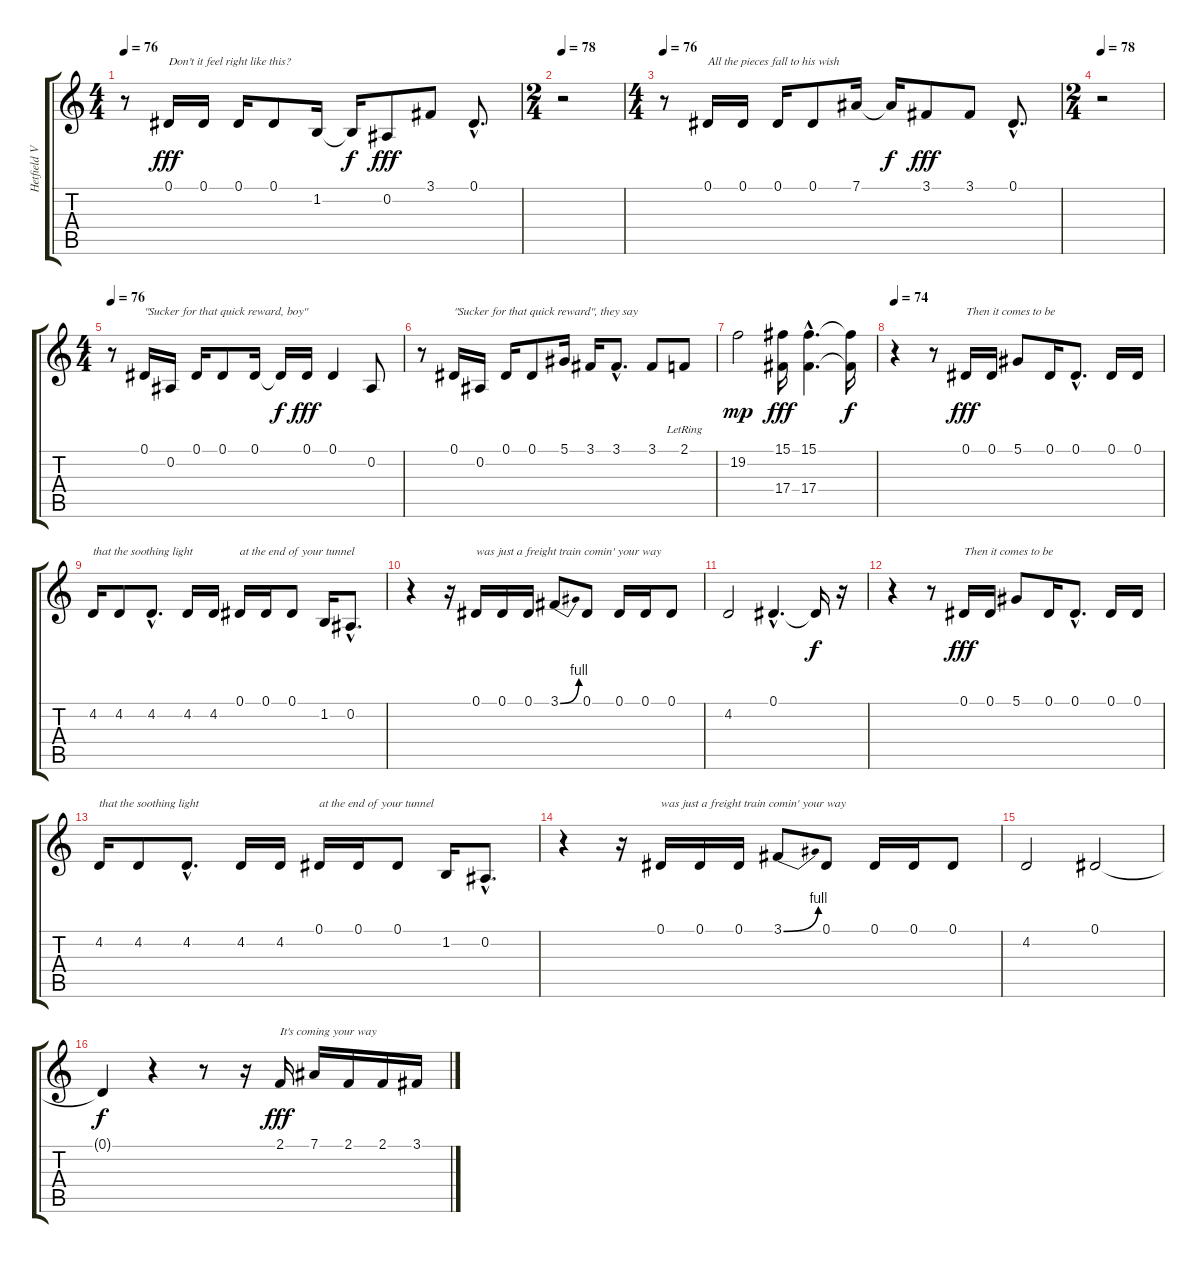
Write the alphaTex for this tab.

\track ("Hetfield Voice" "Hetfield V") {instrument englishhorn}
\staff {score tabs}
\tuning (Eb4 Bb3 Gb3 Db3 Ab2 Eb2) {hide}
\ts (4 4)
\tempo 76
\clef g2
\ks c
r.8{dy fff volume 14 instrument englishhorn} 0.1.16{txt "Don't it feel right like this?"} 0.1.16 0.1.16 0.1.8 1.2.16 1.2{t}.16{dy f} 0.2.8{dy fff} 3.1.8 0.1{hac}.8{d} |
\ts (2 4)
\tempo 78
r.2 |
\ts (4 4)
\tempo 76
r.8{instrument englishhorn} 0.1.16{txt "All the pieces fall to his wish"} 0.1.16 0.1.16 0.1.8 7.1.16 7.1{t}.16{dy f} 3.1.8{dy fff} 3.1.8 0.1{hac}.8{d} |
\ts (2 4)
\tempo 78
r.2 |
\ts (4 4)
\tempo 76
r.8{instrument englishhorn} 0.1.16{txt "\"Sucker for that quick reward, boy\""} 0.2.16 0.1.16 0.1.8 0.1.16 0.1{t}.16{dy f} 0.1.16{dy fff} 0.1.4 0.2.8 |
r.8{instrument englishhorn} 0.1.16{txt "\"Sucker for that quick reward\", they say"} 0.2.16 0.1.16 0.1.8 5.1.16 3.1.16 3.1{hac}.8{d} 3.1.8 2.1{lr}.8 |
19.2.2{dy mp instrument englishhorn} (15.1 17.4).16{dy fff} (15.1{hac} 17.4{hac}).4{d} (15.1{t} 17.4{t}).16{dy f} |
\tempo 74
r.4{volume 10 instrument sitar} r.8 0.1.16{txt "Then it comes to be" dy fff} 0.1.16 5.1.8 0.1.16 0.1{hac}.8{d} 0.1.16 0.1.16 |
4.2.16{txt "that the soothing light" instrument sitar} 4.2.8 4.2{hac}.8{d} 4.2.16 4.2.16 0.1.16{txt "at the end of your tunnel"} 0.1.16 0.1.8 1.2.16 0.2{hac}.8{d} |
r.4{instrument sitar} r.16 0.1.16{txt "was just a freight train comin' your way"} 0.1.16 0.1.16 3.1{be (bend 0 0 60 4)}.8 0.1.8 0.1.16 0.1.16 0.1.8 |
4.2.2 0.1{hac}.4{d} 0.1{t}.16{dy f} r.16 |
r.4{volume 14 instrument shanai} r.8 0.1.16{txt "Then it comes to be" dy fff} 0.1.16 5.1.8 0.1.16 0.1{hac}.8{d} 0.1.16 0.1.16 |
4.2.16{txt "that the soothing light" instrument shanai} 4.2.8 4.2{hac}.8{d} 4.2.16 4.2.16 0.1.16{txt "at the end of your tunnel"} 0.1.16 0.1.8 1.2.16 0.2{hac}.8{d} |
r.4{instrument shanai} r.16 0.1.16{txt "was just a freight train comin' your way"} 0.1.16 0.1.16 3.1{be (bend 0 0 60 4)}.8 0.1.8 0.1.16 0.1.16 0.1.8 |
4.2.2{instrument shanai} 0.1.2 |
0.1{t}.4{dy f instrument shanai} r.4 r.8 r.16 2.1.16{txt "It's coming your way" dy fff} 7.1.16 2.1.16 2.1.16 3.1.16
